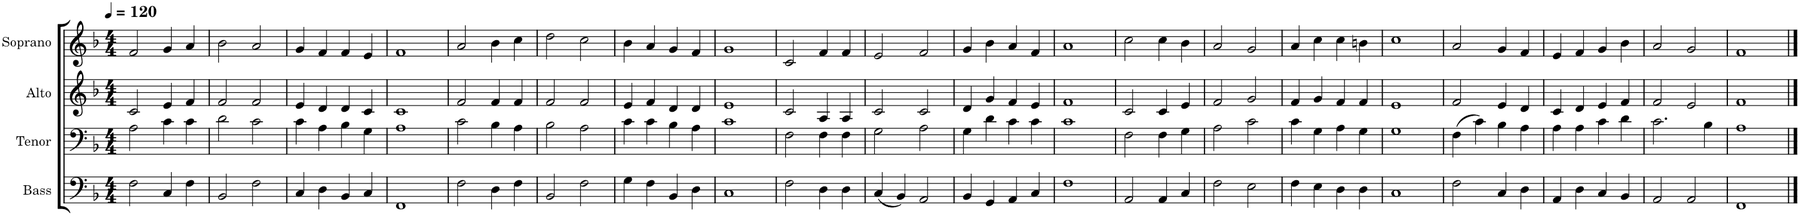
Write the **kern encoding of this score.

**kern	**kern	**kern	**kern
*part4	*part3	*part2	*part1
*staff4	*staff3	*staff2	*staff1
*I"Bass	*I"Tenor	*I"Alto	*I"Soprano
*I'B.	*I'T.	*I'A.	*I'S.
*clefF4	*clefF4	*clefG2	*clefG2
*k[b-]	*k[b-]	*k[b-]	*k[b-]
*M4/4	*M4/4	*M4/4	*M4/4
*MM120	*MM120	*MM120	*MM120
=1	=1	=1	=1
2F\	2A\	2c/	2f/
4C/	4c\	4e/	4g/
4F\	4c\	4f/	4a/
=2	=2	=2	=2
2BB-/	2d\	2f/	2b-\
2F\	2c\	2f/	2a/
=3	=3	=3	=3
4C/	4c\	4e/	4g/
4D\	4A\	4d/	4f/
4BB-/	4B-\	4d/	4f/
4C/	4G\	4c/	4e/
=4	=4	=4	=4
1FF	1A	1c	1f
=5	=5	=5	=5
2F\	2c\	2f/	2a/
4D\	4B-\	4f/	4b-\
4F\	4A\	4f/	4cc\
=6	=6	=6	=6
2BB-/	2B-\	2f/	2dd\
2F\	2A\	2f/	2cc\
=7	=7	=7	=7
4G\	4c\	4e/	4b-\
4F\	4c\	4f/	4a/
4BB-/	4B-\	4d/	4g/
4D\	4A\	4d/	4f/
=8	=8	=8	=8
1C	1c	1e	1g
=9	=9	=9	=9
2F\	2F\	2c/	2c/
4D\	4F\	4A/	4f/
4D\	4F\	4A/	4f/
=10	=10	=10	=10
(4C/	2G\	2c/	2e/
4BB-/)	.	.	.
2AA/	2A\	2c/	2f/
=11	=11	=11	=11
4BB-/	4G\	4d/	4g/
4GG/	4d\	4g/	4b-\
4AA/	4c\	4f/	4a/
4C/	4c\	4e/	4f/
=12	=12	=12	=12
1F	1c	1f	1a
=13	=13	=13	=13
2AA/	2F\	2c/	2cc\
4AA/	4F\	4c/	4cc\
4C/	4G\	4e/	4b-\
=14	=14	=14	=14
2F\	2A\	2f/	2a/
2E\	2c\	2g/	2g/
=15	=15	=15	=15
4F\	4c\	4f/	4a/
4E\	4G\	4g/	4cc\
4D\	4A\	4f/	4cc\
4D\	4G\	4f/	4bn\
=16	=16	=16	=16
1C	1G	1e	1cc
=17	=17	=17	=17
2F\	(4F\	2f/	2a/
.	4c\)	.	.
4C/	4B-\	4e/	4g/
4D\	4A\	4d/	4f/
=18	=18	=18	=18
4AA/	4A\	4c/	4e/
4D\	4A\	4d/	4f/
4C/	4c\	4e/	4g/
4BB-/	4d\	4f/	4b-\
=19	=19	=19	=19
2AA/	2.c\	2f/	2a/
2AA/	.	2e/	2g/
.	4B-\	.	.
=20	=20	=20	=20
1FF	1A	1f	1f
==	==	==	==
*-	*-	*-	*-
